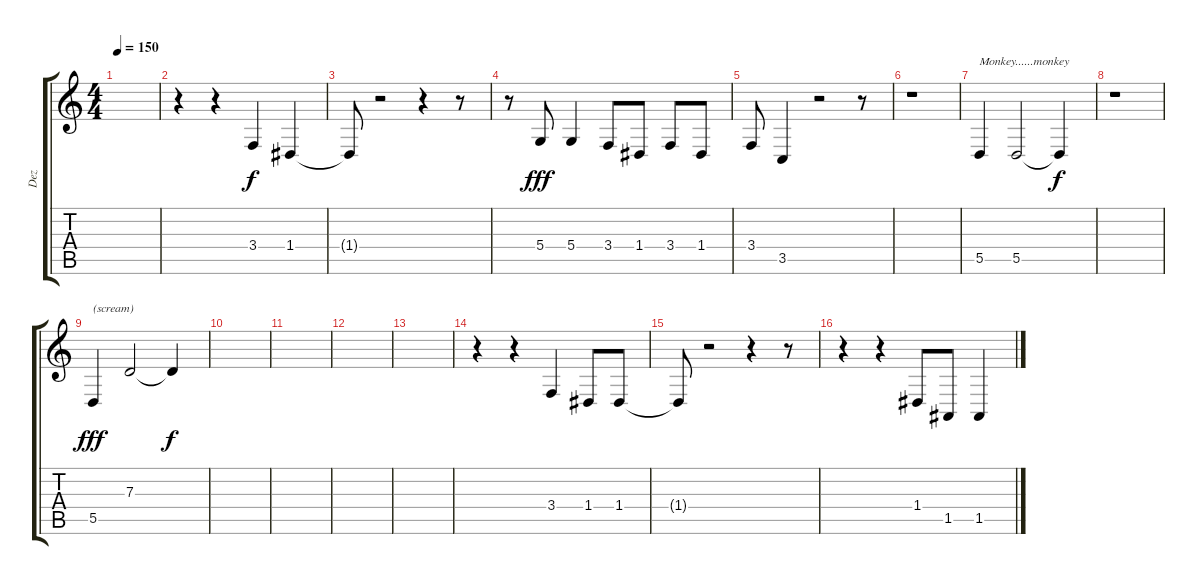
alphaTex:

\track ("Dez" "Dez") {instrument violin}
\staff {score tabs}
\tuning (E4 B3 G3 D3 A2 E2) {hide}
\ts (4 4)
\tempo 150
\clef g2
\ks c
|
r.4 r.4 3.4.4 1.4.4 |
1.4{t}.8{dy f} r.2 r.4 r.8 |
r.8 5.4.8{dy fff} 5.4.4 3.4.8 1.4.8 3.4.8 1.4.8 |
3.4.8 3.5.4 r.2 r.8 |
r.1 |
5.5.4{txt "Monkey......monkey"} 5.5.2 5.5{t}.4{dy f} |
r.1 |
5.5.4{txt "(scream)" dy fff} 7.3.2 7.3{t}.4{dy f} |
|
|
|
|
r.4 r.4 3.4.4 1.4.8 1.4.8 |
1.4{t}.8 r.2 r.4 r.8 |
r.4 r.4 1.4.8 1.5.8 1.5.4
